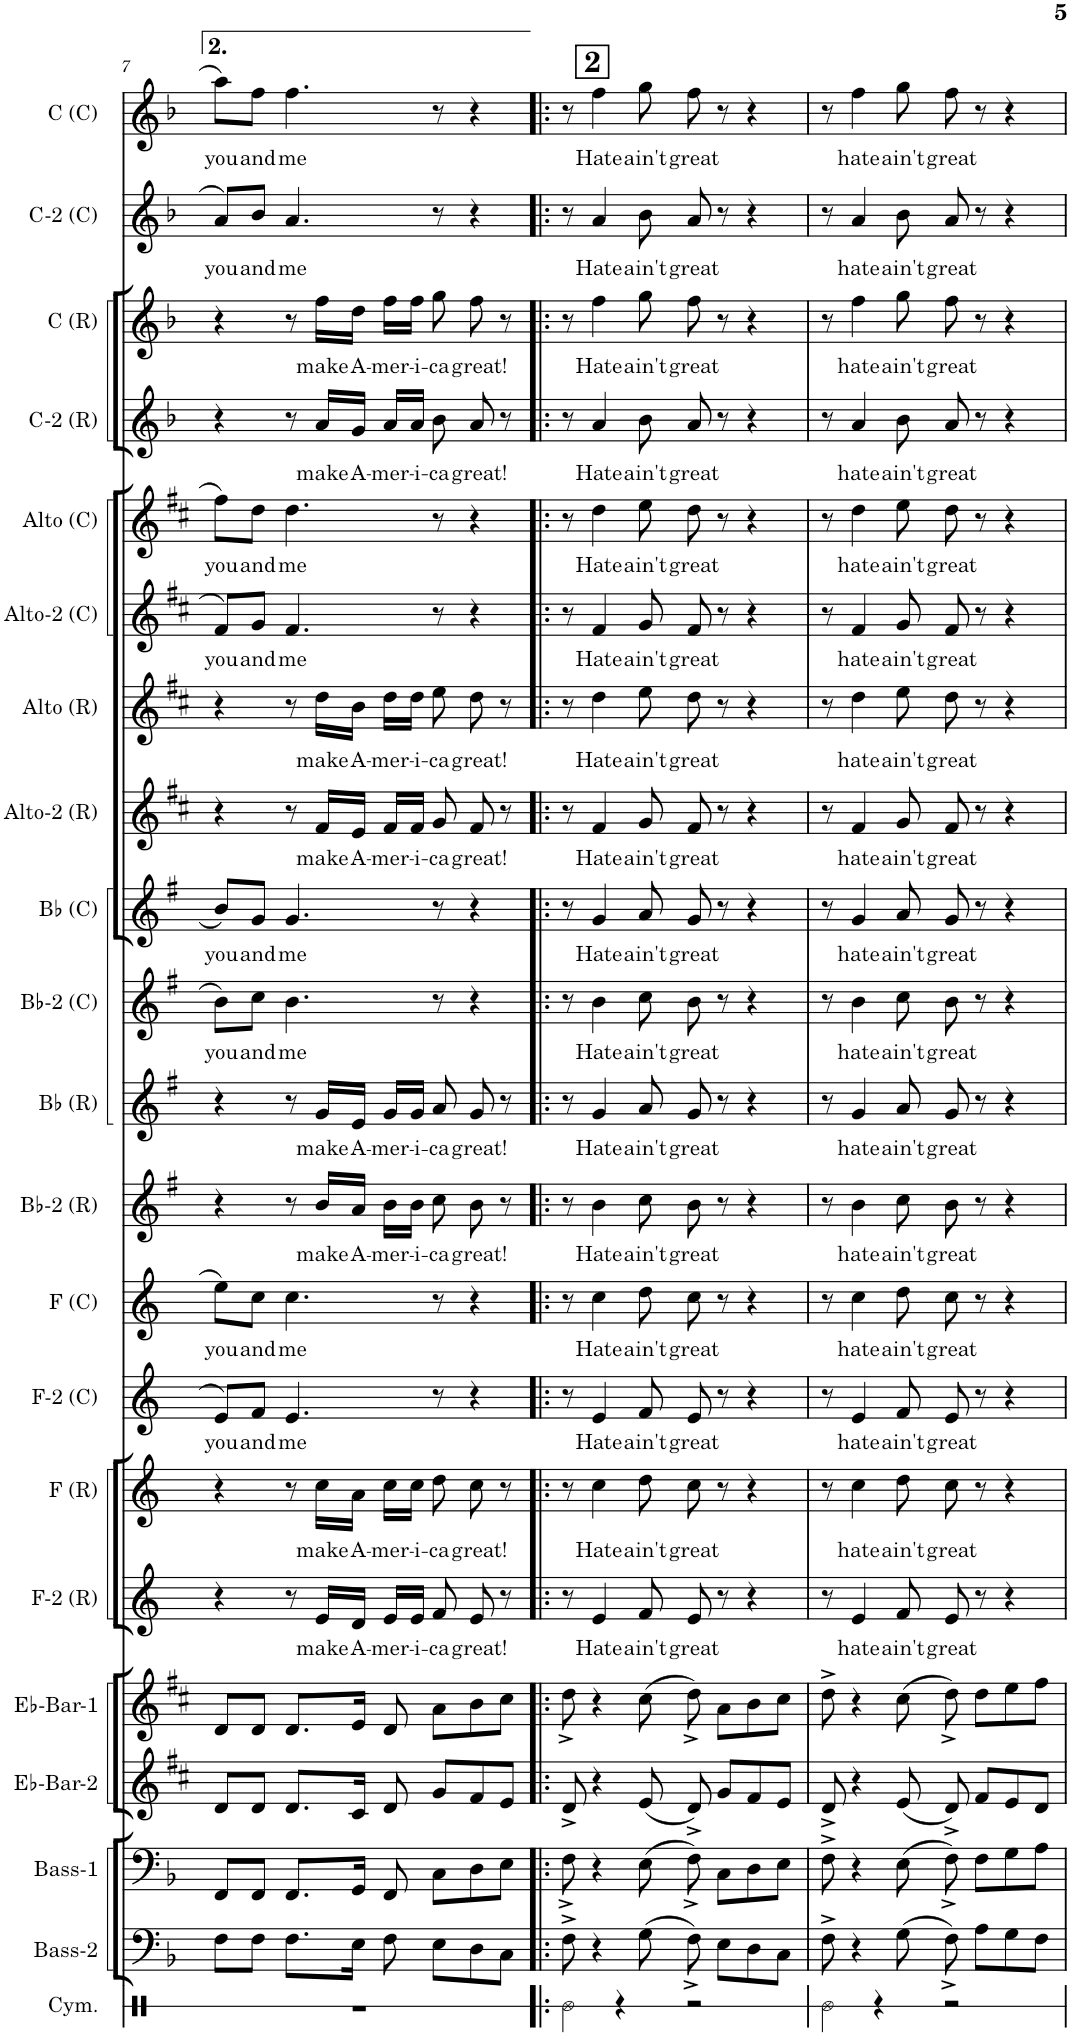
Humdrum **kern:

**kern	**kern	**kern	**kern	**kern	**kern	**text	**kern	**text	**kern	**text	**kern	**text	**kern	**text	**kern	**text	**kern	**text	**kern	**text	**kern	**text	**kern	**text	**kern	**text	**kern	**text	**kern	**text	**kern	**text	**kern	**text	**kern	**text
*part21	*part20	*part19	*part18	*part17	*part16	*part16	*part15	*part15	*part14	*part14	*part13	*part13	*part12	*part12	*part11	*part11	*part10	*part10	*part9	*part9	*part8	*part8	*part7	*part7	*part6	*part6	*part5	*part5	*part4	*part4	*part3	*part3	*part2	*part2	*part1	*part1
*staff21	*staff20	*staff19	*staff18	*staff17	*staff16	*staff16	*staff15	*staff15	*staff14	*staff14	*staff13	*staff13	*staff12	*staff12	*staff11	*staff11	*staff10	*staff10	*staff9	*staff9	*staff8	*staff8	*staff7	*staff7	*staff6	*staff6	*staff5	*staff5	*staff4	*staff4	*staff3	*staff3	*staff2	*staff2	*staff1	*staff1
*I"Cymbals	*I"C Bass-2	*I"C Bass-1	*I"Eb Baritone-2	*I"Eb Baritone-1	*I"F-2 - Response	*	*I"F - Response	*	*I"F-2 - Call	*	*I"F - Call	*	*I"Bb-2 - Response	*	*I"Bb - Response	*	*I"Bb-2 - Call	*	*I"Bb - Call	*	*I"Eb Alto-2 - Resp.	*	*I"Eb Alto - Resp.	*	*I"Eb Alto-2 - Call	*	*I"Eb Alto - Call	*	*I"C-2 - Response	*	*I"C - Response	*	*I"C-2 - Call	*	*I"C - Call	*
*I'Cym.	*I'Bass-2	*I'Bass-1	*I'Eb-Bar-2	*I'Eb-Bar-1	*I'F-2 (R)	*	*I'F (R)	*	*I'F-2 (C)	*	*I'F (C)	*	*I'Bb-2 (R)	*	*I'Bb (R)	*	*I'Bb-2 (C)	*	*I'Bb (C)	*	*I'Alto-2 (R)	*	*I'Alto (R)	*	*I'Alto-2 (C)	*	*I'Alto (C)	*	*I'C-2 (R)	*	*I'C (R)	*	*I'C-2 (C)	*	*I'C (C)	*
!!LO:PB:g=z
*clefX	*clefF4	*clefF4	*clefG2	*clefG2	*clefG2	*	*clefG2	*	*clefG2	*	*clefG2	*	*clefG2	*	*clefG2	*	*clefG2	*	*clefG2	*	*clefG2	*	*clefG2	*	*clefG2	*	*clefG2	*	*clefG2	*	*clefG2	*	*clefG2	*	*clefG2	*
*	*	*	*Trd12c21	*Trd12c21	*Trd4c7	*	*Trd4c7	*	*Trd4c7	*	*Trd4c7	*	*Trd1c2	*	*Trd1c2	*	*Trd8c14	*	*Trd8c14	*	*Trd5c9	*	*Trd5c9	*	*Trd5c9	*	*Trd5c9	*	*	*	*	*	*	*	*	*
*k[]	*k[b-]	*k[b-]	*k[f#c#]	*k[f#c#]	*k[]	*	*k[]	*	*k[]	*	*k[]	*	*k[f#]	*	*k[f#]	*	*k[f#]	*	*k[f#]	*	*k[f#c#]	*	*k[f#c#]	*	*k[f#c#]	*	*k[f#c#]	*	*k[b-]	*	*k[b-]	*	*k[b-]	*	*k[b-]	*
*M4/4	*M4/4	*M4/4	*M4/4	*M4/4	*M4/4	*	*M4/4	*	*M4/4	*	*M4/4	*	*M4/4	*	*M4/4	*	*M4/4	*	*M4/4	*	*M4/4	*	*M4/4	*	*M4/4	*	*M4/4	*	*M4/4	*	*M4/4	*	*M4/4	*	*M4/4	*
=7	=7	=7	=7	=7	=7	=7	=7	=7	=7	=7	=7	=7	=7	=7	=7	=7	=7	=7	=7	=7	=7	=7	=7	=7	=7	=7	=7	=7	=7	=7	=7	=7	=7	=7	=7	=7
!	!	!	!	!	!	!	!	!	!	!LO:LY:b	!	!LO:LY:b	!	!	!	!	!	!LO:LY:b	!	!LO:LY:b	!	!	!	!	!	!LO:LY:b	!	!LO:LY:b	!	!	!	!	!	!LO:LY:b	!	!LO:LY:b
1r	8F\L	8FF/L	8d/L	8d/L	4r	.	4r	.	8e/L	-you	8ee\L	-you	4r	.	4r	.	8b\L	-you	8b/L	-you	4r	.	4r	.	8f#/L	-you	8ff#\L	-you	4r	.	4r	.	8a/L	-you	8aa\L	-you
!	!	!	!	!	!	!	!	!	!	!LO:LY:b	!	!LO:LY:b	!	!	!	!	!	!LO:LY:b	!	!LO:LY:b	!	!	!	!	!	!LO:LY:b	!	!LO:LY:b	!	!	!	!	!	!LO:LY:b	!	!LO:LY:b
.	8F\J	8FF/J	8d/J	8d/J	.	.	.	.	8f/J	and	8cc\J	and	.	.	.	.	8cc\J	and	8g/J	and	.	.	.	.	8g/J	and	8dd\J	and	.	.	.	.	8b-/J	and	8ff\J	and
!	!	!	!	!	!	!	!	!	!	!LO:LY:b	!	!LO:LY:b	!	!	!	!	!	!LO:LY:b	!	!LO:LY:b	!	!	!	!	!	!LO:LY:b	!	!LO:LY:b	!	!	!	!	!	!LO:LY:b	!	!LO:LY:b
.	8.F\L	8.FF/L	8.d/L	8.d/L	8r	.	8r	.	4.e/	me	4.cc\	me	8r	.	8r	.	4.b\	me	4.g/	me	8r	.	8r	.	4.f#/	me	4.dd\	me	8r	.	8r	.	4.a/	me	4.ff\	me
!	!	!	!	!	!	!LO:LY:b	!	!LO:LY:b	!	!	!	!	!	!LO:LY:b	!	!LO:LY:b	!	!	!	!	!	!LO:LY:b	!	!LO:LY:b	!	!	!	!	!	!LO:LY:b	!	!LO:LY:b	!	!	!	!
.	.	.	.	.	16e/LL	make	16cc\LL	make	.	.	.	.	16b/LL	make	16g/LL	make	.	.	.	.	16f#/LL	make	16dd\LL	make	.	.	.	.	16a/LL	make	16ff\LL	make	.	.	.	.
!	!	!	!	!	!	!LO:LY:b	!	!LO:LY:b	!	!	!	!	!	!LO:LY:b	!	!LO:LY:b	!	!	!	!	!	!LO:LY:b	!	!LO:LY:b	!	!	!	!	!	!LO:LY:b	!	!LO:LY:b	!	!	!	!
.	16E\Jk	16GG/Jk	16c#/Jk	16e/Jk	16d/JJ	A-	16a\JJ	A-	.	.	.	.	16a/JJ	A-	16e/JJ	A-	.	.	.	.	16e/JJ	A-	16b\JJ	A-	.	.	.	.	16g/JJ	A-	16dd\JJ	A-	.	.	.	.
!	!	!	!	!	!	!LO:LY:b	!	!LO:LY:b	!	!	!	!	!	!LO:LY:b	!	!LO:LY:b	!	!	!	!	!	!LO:LY:b	!	!LO:LY:b	!	!	!	!	!	!LO:LY:b	!	!LO:LY:b	!	!	!	!
.	8F\	8FF/	8d/	8d/	16e/LL	-mer-	16cc\LL	-mer-	.	.	.	.	16b\LL	-mer-	16g/LL	-mer-	.	.	.	.	16f#/LL	-mer-	16dd\LL	-mer-	.	.	.	.	16a/LL	-mer-	16ff\LL	-mer-	.	.	.	.
!	!	!	!	!	!	!LO:LY:b	!	!LO:LY:b	!	!	!	!	!	!LO:LY:b	!	!LO:LY:b	!	!	!	!	!	!LO:LY:b	!	!LO:LY:b	!	!	!	!	!	!LO:LY:b	!	!LO:LY:b	!	!	!	!
.	.	.	.	.	16e/JJ	-i-	16cc\JJ	-i-	.	.	.	.	16b\JJ	-i-	16g/JJ	-i-	.	.	.	.	16f#/JJ	-i-	16dd\JJ	-i-	.	.	.	.	16a/JJ	-i-	16ff\JJ	-i-	.	.	.	.
!	!	!	!	!	!	!LO:LY:b	!	!LO:LY:b	!	!	!	!	!	!LO:LY:b	!	!LO:LY:b	!	!	!	!	!	!LO:LY:b	!	!LO:LY:b	!	!	!	!	!	!LO:LY:b	!	!LO:LY:b	!	!	!	!
.	8E\L	8C\L	8g/L	8a\L	8f/	-ca	8dd\	-ca	8r	.	8r	.	8cc\	-ca	8a/	-ca	8r	.	8r	.	8g/	-ca	8ee\	-ca	8r	.	8r	.	8b-\	-ca	8gg\	-ca	8r	.	8r	.
!	!	!	!	!	!	!LO:LY:b	!	!LO:LY:b	!	!	!	!	!	!LO:LY:b	!	!LO:LY:b	!	!	!	!	!	!LO:LY:b	!	!LO:LY:b	!	!	!	!	!	!LO:LY:b	!	!LO:LY:b	!	!	!	!
.	8D\	8D\	8f#/	8b\	8e/	great!	8cc\	great!	4r	.	4r	.	8b\	great!	8g/	great!	4r	.	4r	.	8f#/	great!	8dd\	great!	4r	.	4r	.	8a/	great!	8ff\	great!	4r	.	4r	.
.	8C\J	8E\J	8e/J	8cc#\J	8r	.	8r	.	.	.	.	.	8r	.	8r	.	.	.	.	.	8r	.	8r	.	.	.	.	.	8r	.	8r	.	.	.	.	.
!!LO:REH:place=s1:a:B:cj:fs=14:t=2:qo=0.5
=8!|:	=8!|:	=8!|:	=8!|:	=8!|:	=8!|:	=8!|:	=8!|:	=8!|:	=8!|:	=8!|:	=8!|:	=8!|:	=8!|:	=8!|:	=8!|:	=8!|:	=8!|:	=8!|:	=8!|:	=8!|:	=8!|:	=8!|:	=8!|:	=8!|:	=8!|:	=8!|:	=8!|:	=8!|:	=8!|:	=8!|:	=8!|:	=8!|:	=8!|:	=8!|:	=8!|:	=8!|:
4Re\	8F^\	8F^<\	8d^/	8dd^<\	8r	.	8r	.	8r	.	8r	.	8r	.	8r	.	8r	.	8r	.	8r	.	8r	.	8r	.	8r	.	8r	.	8r	.	8r	.	8r	.
!	!	!	!	!	!	!LO:LY:b	!	!LO:LY:b	!	!LO:LY:b	!	!LO:LY:b	!	!LO:LY:b	!	!LO:LY:b	!	!LO:LY:b	!	!LO:LY:b	!	!LO:LY:b	!	!LO:LY:b	!	!LO:LY:b	!	!LO:LY:b	!	!LO:LY:b	!	!LO:LY:b	!	!LO:LY:b	!	!LO:LY:b
.	4r	4r	4r	4r	4e/	Hate	4cc\	Hate	4e/	Hate	4cc\	Hate	4b\	Hate	4g/	Hate	4b\	Hate	4g/	Hate	4f#/	Hate	4dd\	Hate	4f#/	Hate	4dd\	Hate	4a/	Hate	4ff\	Hate	4a/	Hate	4ff\	Hate
4r	.	.	.	.	.	.	.	.	.	.	.	.	.	.	.	.	.	.	.	.	.	.	.	.	.	.	.	.	.	.	.	.	.	.	.	.
!	!	!	!	!	!	!LO:LY:b	!	!LO:LY:b	!	!LO:LY:b	!	!LO:LY:b	!	!LO:LY:b	!	!LO:LY:b	!	!LO:LY:b	!	!LO:LY:b	!	!LO:LY:b	!	!LO:LY:b	!	!LO:LY:b	!	!LO:LY:b	!	!LO:LY:b	!	!LO:LY:b	!	!LO:LY:b	!	!LO:LY:b
.	(8G\	(8E\	(8e/	(8cc#\	8f/	ain't	8dd\	ain't	8f/	ain't	8dd\	ain't	8cc\	ain't	8a/	ain't	8cc\	ain't	8a/	ain't	8g/	ain't	8ee\	ain't	8g/	ain't	8ee\	ain't	8b-\	ain't	8gg\	ain't	8b-\	ain't	8gg\	ain't
!	!	!	!	!	!	!LO:LY:b	!	!LO:LY:b	!	!LO:LY:b	!	!LO:LY:b	!	!LO:LY:b	!	!LO:LY:b	!	!LO:LY:b	!	!LO:LY:b	!	!LO:LY:b	!	!LO:LY:b	!	!LO:LY:b	!	!LO:LY:b	!	!LO:LY:b	!	!LO:LY:b	!	!LO:LY:b	!	!LO:LY:b
2r	8F^<\)	8F^<\)	8d^</)	8dd^<\)	8e/	great	8cc\	great	8e/	great	8cc\	great	8b\	great	8g/	great	8b\	great	8g/	great	8f#/	great	8dd\	great	8f#/	great	8dd\	great	8a/	great	8ff\	great	8a/	great	8ff\	great
.	8E\L	8C\L	8g/L	8a\L	8r	.	8r	.	8r	.	8r	.	8r	.	8r	.	8r	.	8r	.	8r	.	8r	.	8r	.	8r	.	8r	.	8r	.	8r	.	8r	.
.	8D\	8D\	8f#/	8b\	4r	.	4r	.	4r	.	4r	.	4r	.	4r	.	4r	.	4r	.	4r	.	4r	.	4r	.	4r	.	4r	.	4r	.	4r	.	4r	.
.	8C\J	8E\J	8e/J	8cc#\J	.	.	.	.	.	.	.	.	.	.	.	.	.	.	.	.	.	.	.	.	.	.	.	.	.	.	.	.	.	.	.	.
=9	=9	=9	=9	=9	=9	=9	=9	=9	=9	=9	=9	=9	=9	=9	=9	=9	=9	=9	=9	=9	=9	=9	=9	=9	=9	=9	=9	=9	=9	=9	=9	=9	=9	=9	=9	=9
4Re\	8F^\	8F^\	8d^/	8dd^\	8r	.	8r	.	8r	.	8r	.	8r	.	8r	.	8r	.	8r	.	8r	.	8r	.	8r	.	8r	.	8r	.	8r	.	8r	.	8r	.
!	!	!	!	!	!	!LO:LY:b	!	!LO:LY:b	!	!LO:LY:b	!	!LO:LY:b	!	!LO:LY:b	!	!LO:LY:b	!	!LO:LY:b	!	!LO:LY:b	!	!LO:LY:b	!	!LO:LY:b	!	!LO:LY:b	!	!LO:LY:b	!	!LO:LY:b	!	!LO:LY:b	!	!LO:LY:b	!	!LO:LY:b
.	4r	4r	4r	4r	4e/	hate	4cc\	hate	4e/	hate	4cc\	hate	4b\	hate	4g/	hate	4b\	hate	4g/	hate	4f#/	hate	4dd\	hate	4f#/	hate	4dd\	hate	4a/	hate	4ff\	hate	4a/	hate	4ff\	hate
4r	.	.	.	.	.	.	.	.	.	.	.	.	.	.	.	.	.	.	.	.	.	.	.	.	.	.	.	.	.	.	.	.	.	.	.	.
!	!	!	!	!	!	!LO:LY:b	!	!LO:LY:b	!	!LO:LY:b	!	!LO:LY:b	!	!LO:LY:b	!	!LO:LY:b	!	!LO:LY:b	!	!LO:LY:b	!	!LO:LY:b	!	!LO:LY:b	!	!LO:LY:b	!	!LO:LY:b	!	!LO:LY:b	!	!LO:LY:b	!	!LO:LY:b	!	!LO:LY:b
.	(8G\	(8E\	(8e/	(8cc#\	8f/	ain't	8dd\	ain't	8f/	ain't	8dd\	ain't	8cc\	ain't	8a/	ain't	8cc\	ain't	8a/	ain't	8g/	ain't	8ee\	ain't	8g/	ain't	8ee\	ain't	8b-\	ain't	8gg\	ain't	8b-\	ain't	8gg\	ain't
!	!	!	!	!	!	!LO:LY:b	!	!LO:LY:b	!	!LO:LY:b	!	!LO:LY:b	!	!LO:LY:b	!	!LO:LY:b	!	!LO:LY:b	!	!LO:LY:b	!	!LO:LY:b	!	!LO:LY:b	!	!LO:LY:b	!	!LO:LY:b	!	!LO:LY:b	!	!LO:LY:b	!	!LO:LY:b	!	!LO:LY:b
2r	8F^<\)	8F^<\)	8d^</)	8dd^<\)	8e/	great	8cc\	great	8e/	great	8cc\	great	8b\	great	8g/	great	8b\	great	8g/	great	8f#/	great	8dd\	great	8f#/	great	8dd\	great	8a/	great	8ff\	great	8a/	great	8ff\	great
.	8A\L	8F\L	8f#/L	8dd\L	8r	.	8r	.	8r	.	8r	.	8r	.	8r	.	8r	.	8r	.	8r	.	8r	.	8r	.	8r	.	8r	.	8r	.	8r	.	8r	.
.	8G\	8G\	8e/	8ee\	4r	.	4r	.	4r	.	4r	.	4r	.	4r	.	4r	.	4r	.	4r	.	4r	.	4r	.	4r	.	4r	.	4r	.	4r	.	4r	.
.	8F\J	8A\J	8d/J	8ff#\J	.	.	.	.	.	.	.	.	.	.	.	.	.	.	.	.	.	.	.	.	.	.	.	.	.	.	.	.	.	.	.	.
=	=	=	=	=	=	=	=	=	=	=	=	=	=	=	=	=	=	=	=	=	=	=	=	=	=	=	=	=	=	=	=	=	=	=	=	=
*-	*-	*-	*-	*-	*-	*-	*-	*-	*-	*-	*-	*-	*-	*-	*-	*-	*-	*-	*-	*-	*-	*-	*-	*-	*-	*-	*-	*-	*-	*-	*-	*-	*-	*-	*-	*-
